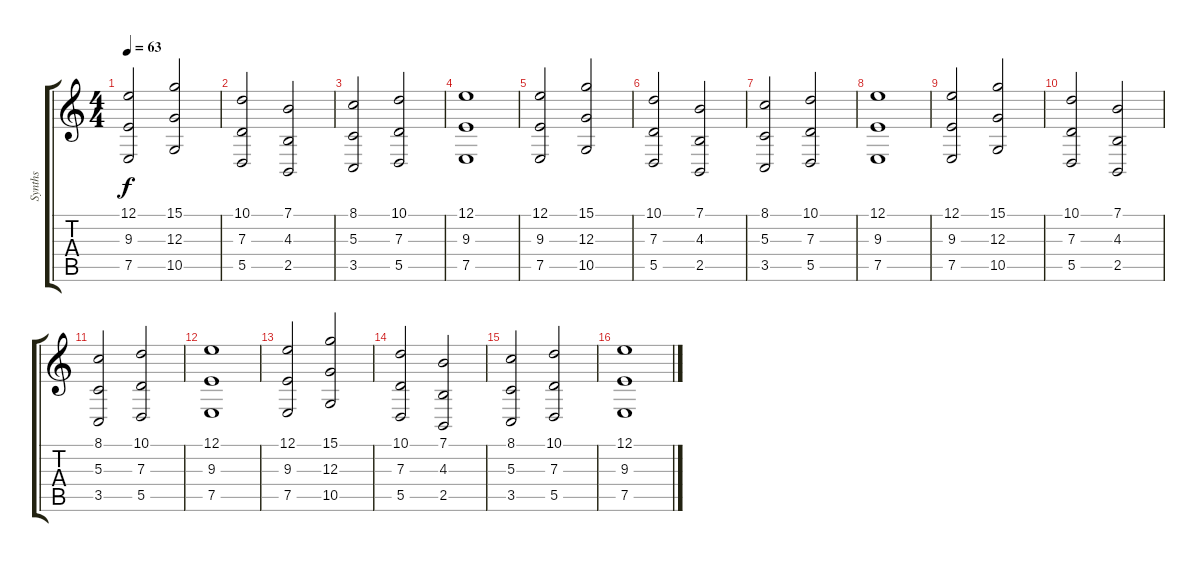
\track ("Synths" "Synths") {instrument synthstrings2}
\staff {score tabs}
\tuning (E4 B3 G3 D3 A2 E2) {hide}
\ts (4 4)
\tempo 63
\tempo 67
\tempo 63
\clef g2
\ks c
(12.1 9.3 7.5).2{dy f instrument synthstrings2} (15.1 12.3 10.5).2 |
(10.1 7.3 5.5).2 (7.1 4.3 2.5).2 |
(8.1 5.3 3.5).2 (10.1 7.3 5.5).2 |
(12.1 9.3 7.5).1 |
(12.1 9.3 7.5).2 (15.1 12.3 10.5).2 |
(10.1 7.3 5.5).2 (7.1 4.3 2.5).2 |
(8.1 5.3 3.5).2 (10.1 7.3 5.5).2 |
(12.1 9.3 7.5).1 |
(12.1 9.3 7.5).2 (15.1 12.3 10.5).2 |
(10.1 7.3 5.5).2 (7.1 4.3 2.5).2 |
(8.1 5.3 3.5).2 (10.1 7.3 5.5).2 |
(12.1 9.3 7.5).1 |
(12.1 9.3 7.5).2 (15.1 12.3 10.5).2 |
(10.1 7.3 5.5).2 (7.1 4.3 2.5).2 |
(8.1 5.3 3.5).2 (10.1 7.3 5.5).2 |
(12.1 9.3 7.5).1
